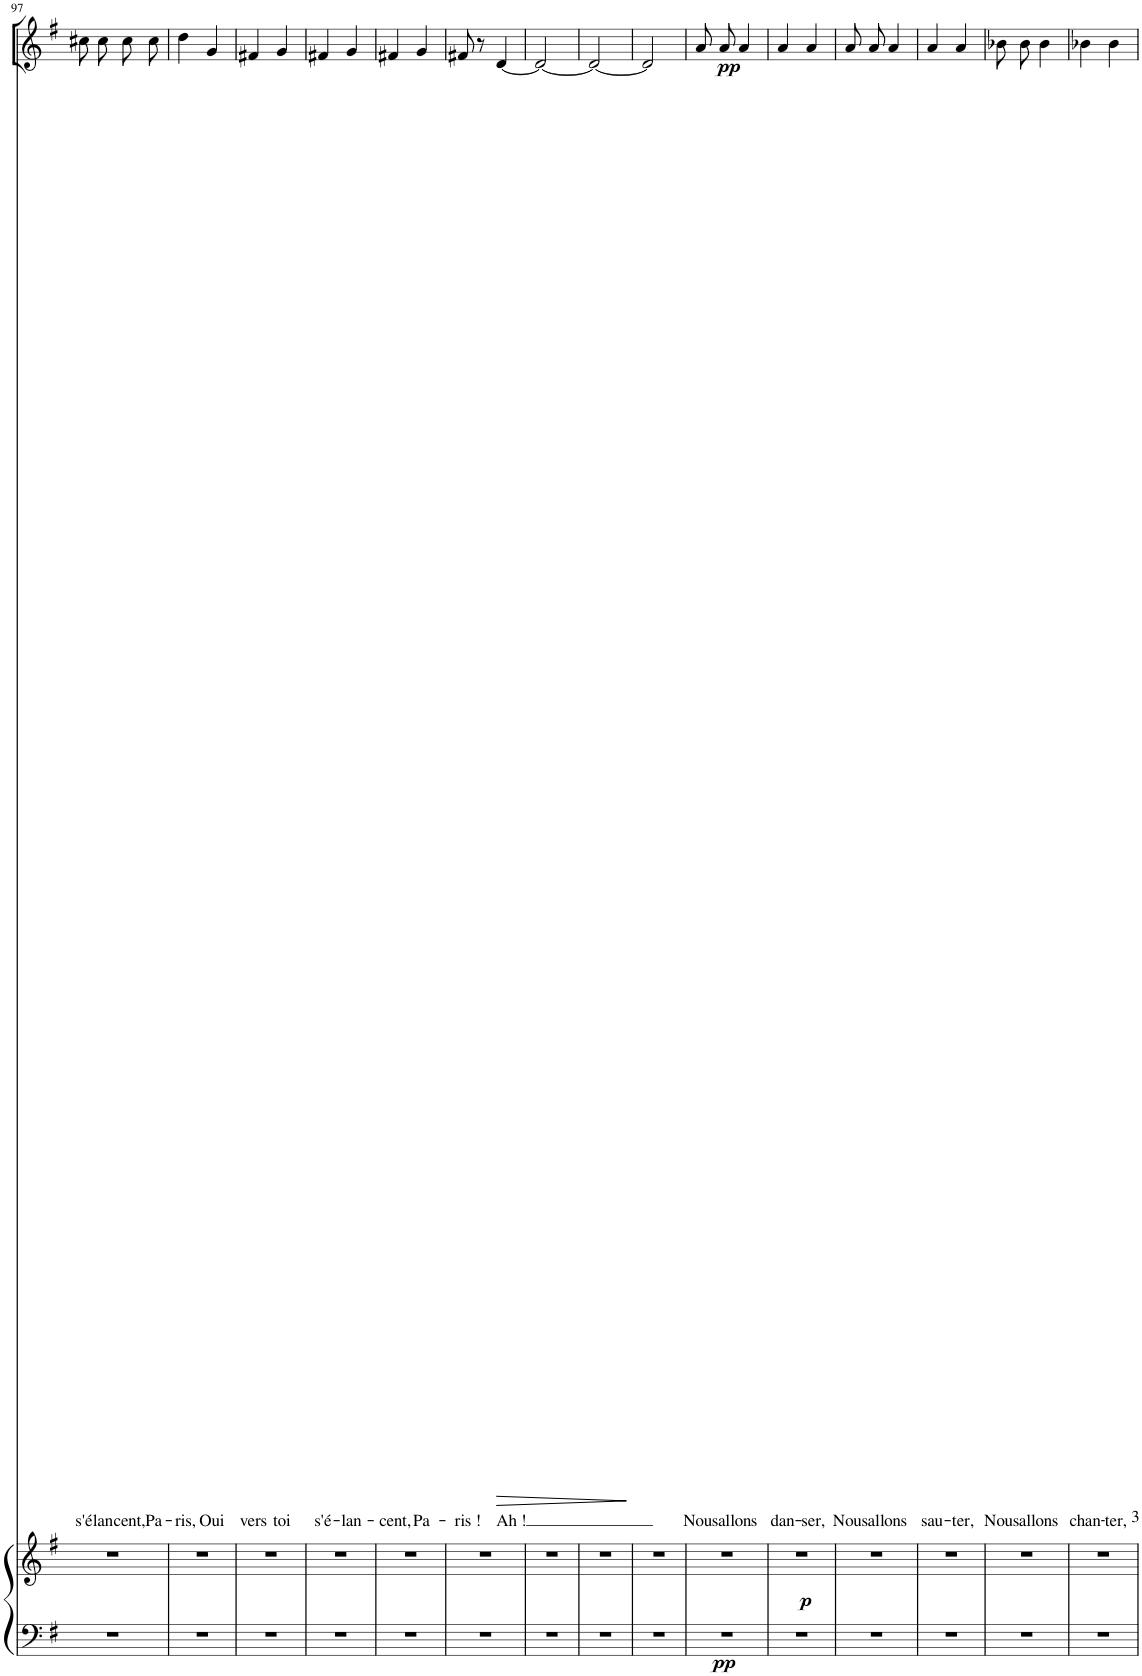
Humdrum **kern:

**kern	**text	**dynam
*part1	*part1	*part1
*staff1	*staff1	*staff1
*I"Alti	*	*
!!LO:PB:g=z
*clefG2	*	*
*k[f#]	*	*
*M2/4	*	*
=97	=97	=97
!	!LO:LY:b	!
8cc#X\L	s'é-	.
!	!LO:LY:b	!
8cc#\J	-lan-	.
!	!LO:LY:b	!
8cc#\L	-cent,	.
!	!LO:LY:b	!
8cc#\J	Pa-	.
=98	=98	=98
!	!LO:LY:b	!
4dd\	-ris,	.
!	!LO:LY:b	!
4g/	Oui	.
=99	=99	=99
!	!LO:LY:b	!
4f#X/	vers	.
!	!LO:LY:b	!
4g/	toi	.
=100	=100	=100
!	!LO:LY:b	!
4f#X/	s'é-	.
!	!LO:LY:b	!
4g/	-lan-	.
=101	=101	=101
!	!LO:LY:b	!
4f#X/	-cent,	.
!	!LO:LY:b	!
4g/	Pa-	.
=102	=102	=102
!	!LO:LY:b	!
8f#X/	-ris !	.
8r	.	.
!	!LO:LY:b	!LO:HP:b
[4d/	Ah !	>
=103	=103	=103
2d/_	.	.
=104	=104	=104
2d/_	.	.
.	.	]
=105	=105	=105
2d/]	.	.
=106	=106	=106
!	!LO:LY:b	!LO:DY:b
8a/L	Nous	pp
!	!LO:LY:b	!
8a/J	al-	.
!	!LO:LY:b	!
4a/	-lons	.
=107	=107	=107
!	!LO:LY:b	!
4a/	dan-	.
!	!LO:LY:b	!
4a/	-ser,	.
=108	=108	=108
!	!LO:LY:b	!
8a/L	Nous	.
!	!LO:LY:b	!
8a/J	al-	.
!	!LO:LY:b	!
4a/	-lons	.
=109	=109	=109
!	!LO:LY:b	!
4a/	sau-	.
!	!LO:LY:b	!
4a/	-ter,	.
=110	=110	=110
!	!LO:LY:b	!
8b-X\L	Nous	.
!	!LO:LY:b	!
8b-\J	al-	.
!	!LO:LY:b	!
4b-\	-lons	.
=111	=111	=111
!	!LO:LY:b	!
4b-X\	chan-	.
!	!LO:LY:b	!
4b-\	-ter,	.
=	=	=
*-	*-	*-
